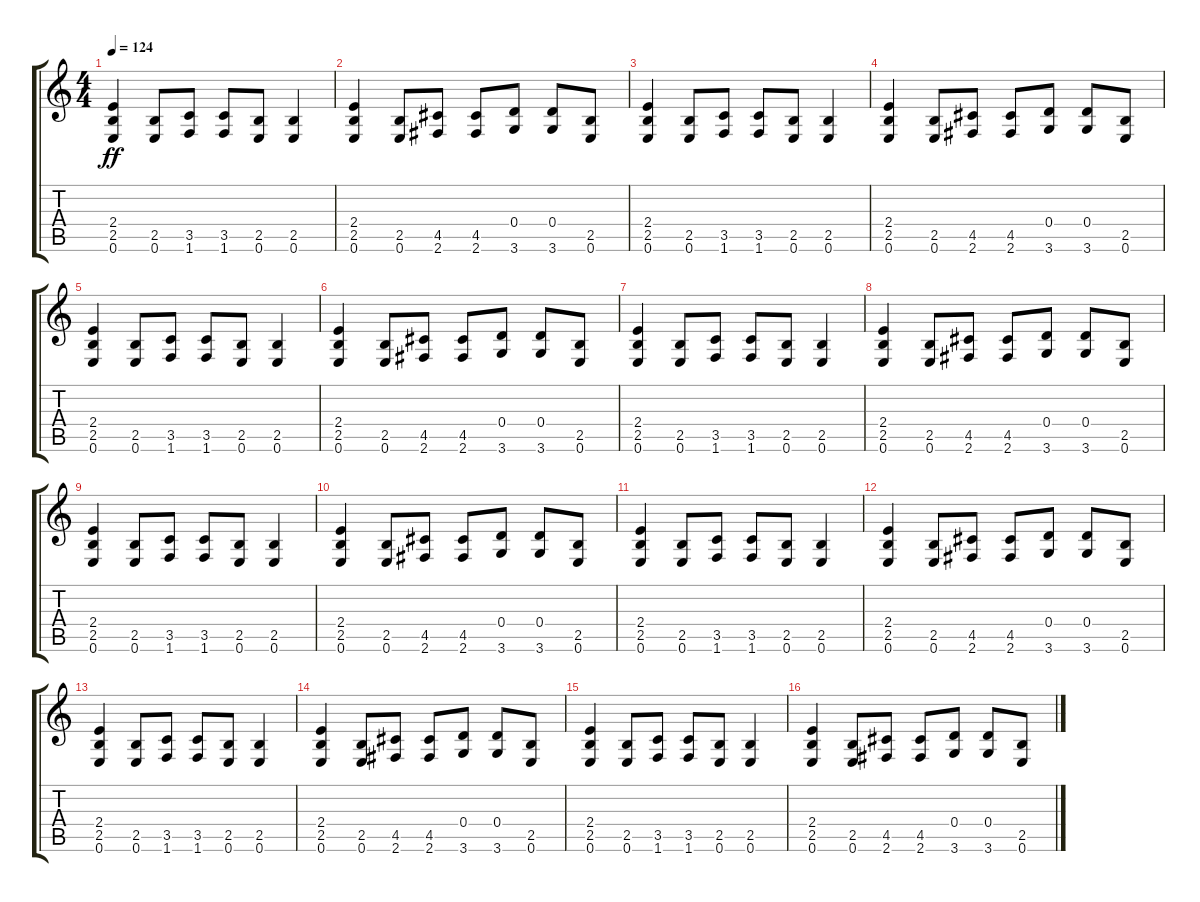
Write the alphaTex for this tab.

\track "" {instrument distortionguitar}
\staff {score tabs}
\tuning (E4 B3 G3 D3 A2 E2) {hide}
\ts (4 4)
\tempo 124
\clef g2
\ks c
(2.4 2.5 0.6).4{dy ff} (2.5 0.6).8 (3.5 1.6).8 (3.5 1.6).8 (2.5 0.6).8 (2.5 0.6).4 |
(2.4 2.5 0.6).4 (2.5 0.6).8 (4.5 2.6).8 (4.5 2.6).8 (0.4 3.6).8 (0.4 3.6).8 (2.5 0.6).8 |
(2.4 2.5 0.6).4 (2.5 0.6).8 (3.5 1.6).8 (3.5 1.6).8 (2.5 0.6).8 (2.5 0.6).4 |
(2.4 2.5 0.6).4 (2.5 0.6).8 (4.5 2.6).8 (4.5 2.6).8 (0.4 3.6).8 (0.4 3.6).8 (2.5 0.6).8 |
(2.4 2.5 0.6).4 (2.5 0.6).8 (3.5 1.6).8 (3.5 1.6).8 (2.5 0.6).8 (2.5 0.6).4 |
(2.4 2.5 0.6).4 (2.5 0.6).8 (4.5 2.6).8 (4.5 2.6).8 (0.4 3.6).8 (0.4 3.6).8 (2.5 0.6).8 |
(2.4 2.5 0.6).4 (2.5 0.6).8 (3.5 1.6).8 (3.5 1.6).8 (2.5 0.6).8 (2.5 0.6).4 |
(2.4 2.5 0.6).4 (2.5 0.6).8 (4.5 2.6).8 (4.5 2.6).8 (0.4 3.6).8 (0.4 3.6).8 (2.5 0.6).8 |
(2.4 2.5 0.6).4 (2.5 0.6).8 (3.5 1.6).8 (3.5 1.6).8 (2.5 0.6).8 (2.5 0.6).4 |
(2.4 2.5 0.6).4 (2.5 0.6).8 (4.5 2.6).8 (4.5 2.6).8 (0.4 3.6).8 (0.4 3.6).8 (2.5 0.6).8 |
(2.4 2.5 0.6).4 (2.5 0.6).8 (3.5 1.6).8 (3.5 1.6).8 (2.5 0.6).8 (2.5 0.6).4 |
(2.4 2.5 0.6).4 (2.5 0.6).8 (4.5 2.6).8 (4.5 2.6).8 (0.4 3.6).8 (0.4 3.6).8 (2.5 0.6).8 |
(2.4 2.5 0.6).4 (2.5 0.6).8 (3.5 1.6).8 (3.5 1.6).8 (2.5 0.6).8 (2.5 0.6).4 |
(2.4 2.5 0.6).4 (2.5 0.6).8 (4.5 2.6).8 (4.5 2.6).8 (0.4 3.6).8 (0.4 3.6).8 (2.5 0.6).8 |
(2.4 2.5 0.6).4 (2.5 0.6).8 (3.5 1.6).8 (3.5 1.6).8 (2.5 0.6).8 (2.5 0.6).4 |
(2.4 2.5 0.6).4 (2.5 0.6).8 (4.5 2.6).8 (4.5 2.6).8 (0.4 3.6).8 (0.4 3.6).8 (2.5 0.6).8
